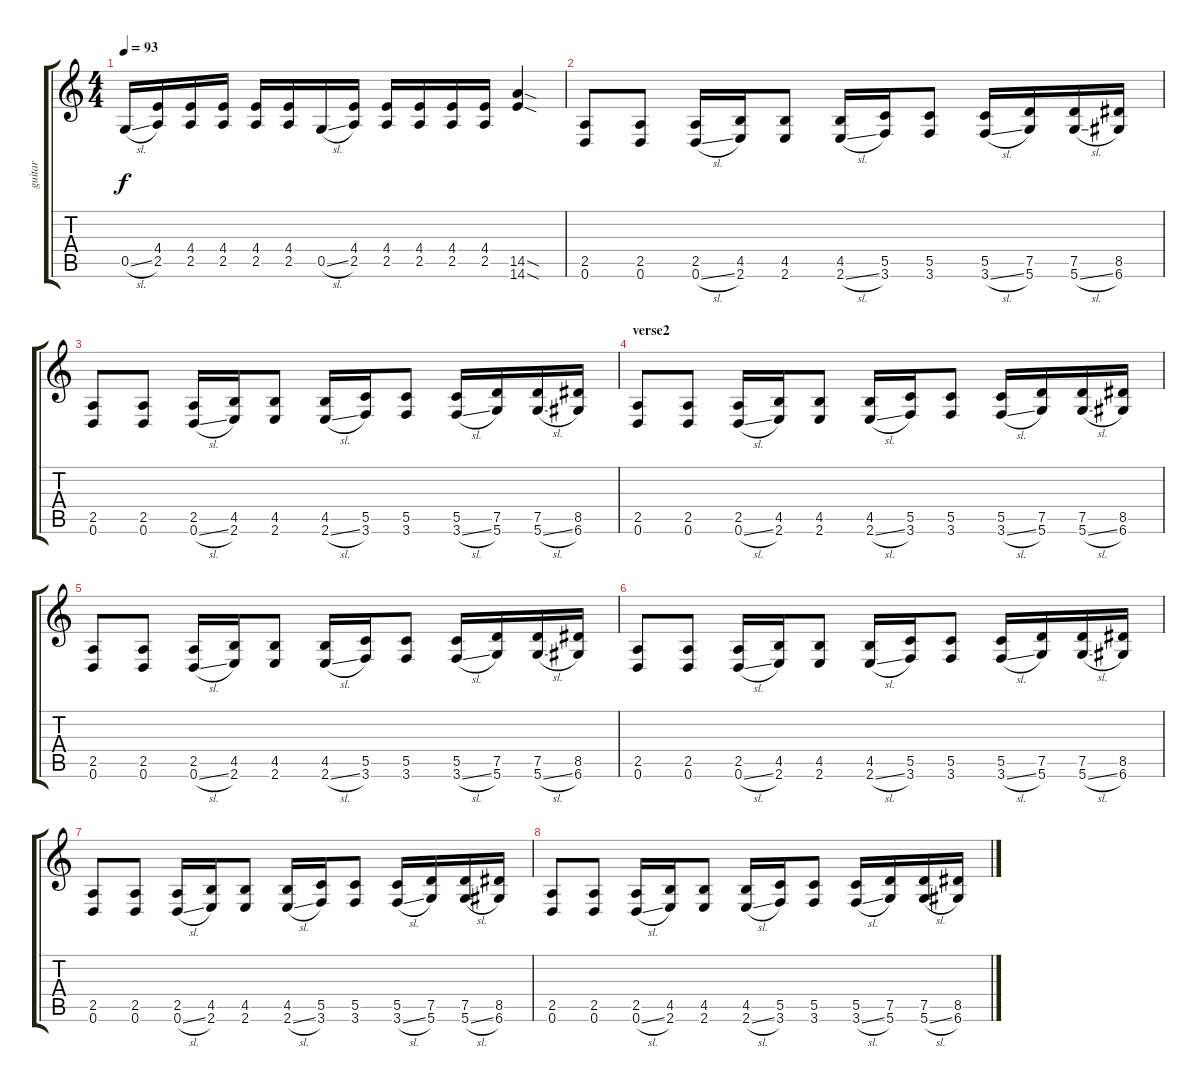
\track ("guitar" "guitar") {instrument distortionguitar}
\staff {score tabs}
\tuning (D4 A3 F3 C3 G2 D2) {hide}
\ts (4 4)
\tempo 93
\clef g2
\ks c
0.5{sl}.16{dy f} (4.4 2.5).16 (4.4 2.5).16 (4.4 2.5).16 (4.4 2.5).16 (4.4 2.5).16 0.5{sl}.16 (4.4 2.5).16 (4.4 2.5).16 (4.4 2.5).16 (4.4 2.5).16 (4.4 2.5).16 (14.5{sod} 14.6{sod}).4 |
(2.5 0.6).8 (2.5 0.6).8 (2.5 0.6{sl}).16 (4.5 2.6).16 (4.5 2.6).8 (4.5 2.6{sl}).16 (5.5 3.6).16 (5.5 3.6).8 (5.5 3.6{sl}).16 (7.5 5.6).16 (7.5 5.6{sl}).16 (8.5 6.6).16 |
(2.5 0.6).8 (2.5 0.6).8 (2.5 0.6{sl}).16 (4.5 2.6).16 (4.5 2.6).8 (4.5 2.6{sl}).16 (5.5 3.6).16 (5.5 3.6).8 (5.5 3.6{sl}).16 (7.5 5.6).16 (7.5 5.6{sl}).16 (8.5 6.6).16 |
\section ("" "verse2")
(2.5 0.6).8 (2.5 0.6).8 (2.5 0.6{sl}).16 (4.5 2.6).16 (4.5 2.6).8 (4.5 2.6{sl}).16 (5.5 3.6).16 (5.5 3.6).8 (5.5 3.6{sl}).16 (7.5 5.6).16 (7.5 5.6{sl}).16 (8.5 6.6).16 |
(2.5 0.6).8 (2.5 0.6).8 (2.5 0.6{sl}).16 (4.5 2.6).16 (4.5 2.6).8 (4.5 2.6{sl}).16 (5.5 3.6).16 (5.5 3.6).8 (5.5 3.6{sl}).16 (7.5 5.6).16 (7.5 5.6{sl}).16 (8.5 6.6).16 |
(2.5 0.6).8 (2.5 0.6).8 (2.5 0.6{sl}).16 (4.5 2.6).16 (4.5 2.6).8 (4.5 2.6{sl}).16 (5.5 3.6).16 (5.5 3.6).8 (5.5 3.6{sl}).16 (7.5 5.6).16 (7.5 5.6{sl}).16 (8.5 6.6).16 |
(2.5 0.6).8 (2.5 0.6).8 (2.5 0.6{sl}).16 (4.5 2.6).16 (4.5 2.6).8 (4.5 2.6{sl}).16 (5.5 3.6).16 (5.5 3.6).8 (5.5 3.6{sl}).16 (7.5 5.6).16 (7.5 5.6{sl}).16 (8.5 6.6).16 |
(2.5 0.6).8 (2.5 0.6).8 (2.5 0.6{sl}).16 (4.5 2.6).16 (4.5 2.6).8 (4.5 2.6{sl}).16 (5.5 3.6).16 (5.5 3.6).8 (5.5 3.6{sl}).16 (7.5 5.6).16 (7.5 5.6{sl}).16 (8.5 6.6).16
